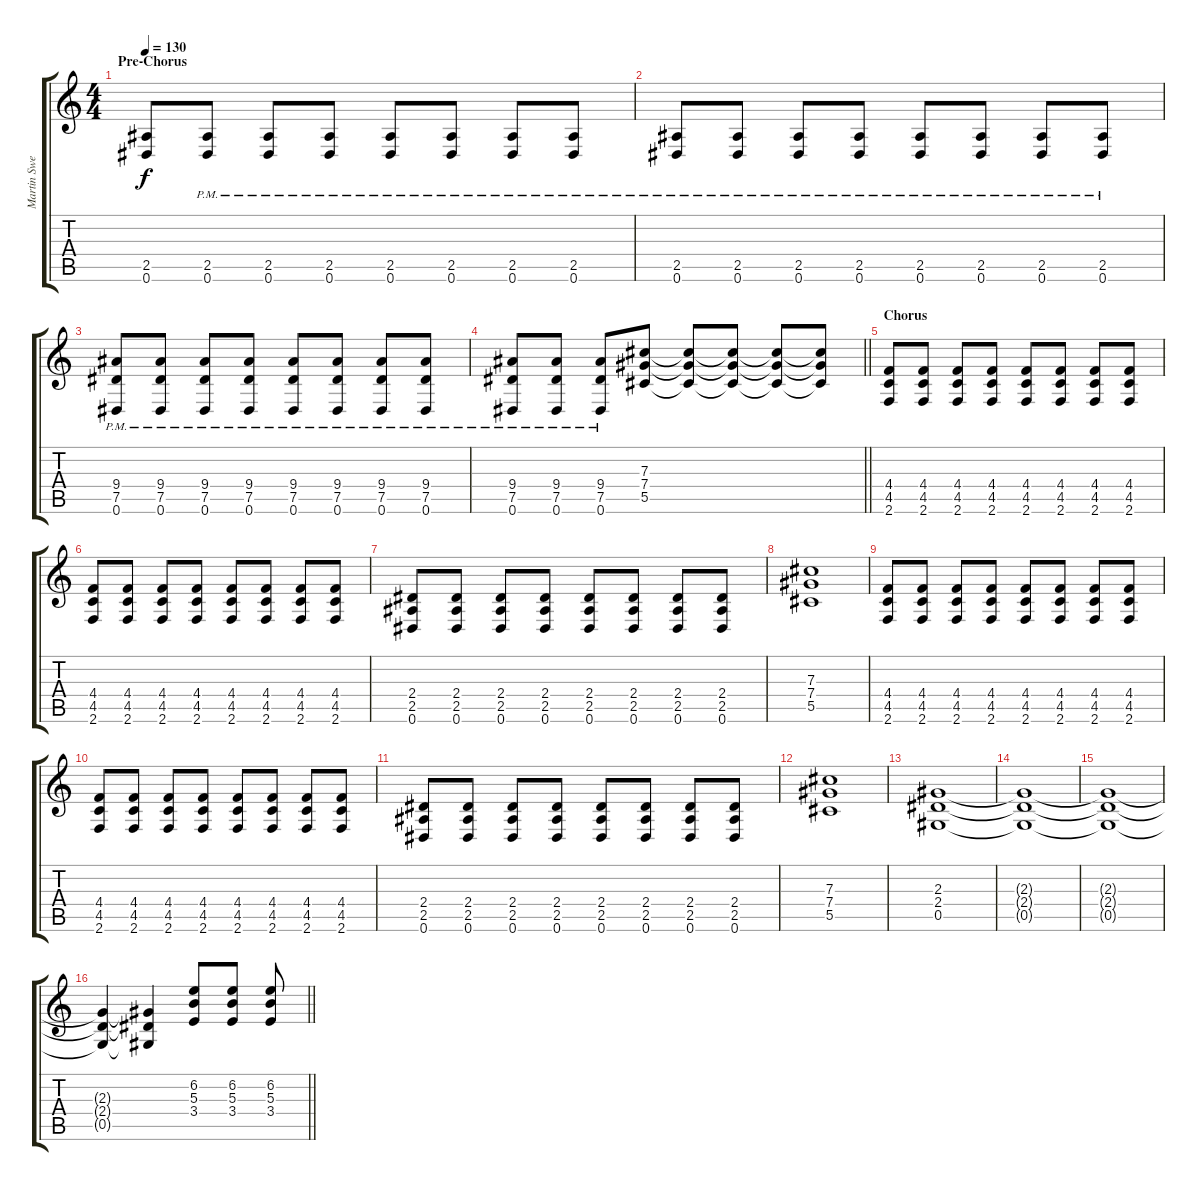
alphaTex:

\track ("Martin Sweet (Guitar 2)" "Martin Swe") {instrument distortionguitar}
\staff {score tabs}
\tuning (Eb4 Bb3 Gb3 Db3 Ab2 Eb2) {hide}
\ts (4 4)
\section ("" "Pre-Chorus")
\tempo 130
\clef g2
\ks c
(2.5 0.6).8{dy f volume 13} (2.5{pm} 0.6{pm}).8 (2.5{pm} 0.6{pm}).8 (2.5{pm} 0.6{pm}).8 (2.5{pm} 0.6{pm}).8 (2.5{pm} 0.6{pm}).8 (2.5{pm} 0.6{pm}).8 (2.5{pm} 0.6{pm}).8 |
(2.5{pm} 0.6{pm}).8 (2.5{pm} 0.6{pm}).8 (2.5{pm} 0.6{pm}).8 (2.5{pm} 0.6{pm}).8 (2.5{pm} 0.6{pm}).8 (2.5{pm} 0.6{pm}).8 (2.5{pm} 0.6{pm}).8 (2.5{pm} 0.6{pm}).8 |
(9.4{pm} 7.5{pm} 0.6{pm}).8 (9.4{pm} 7.5{pm} 0.6{pm}).8 (9.4{pm} 7.5{pm} 0.6{pm}).8 (9.4{pm} 7.5{pm} 0.6{pm}).8 (9.4{pm} 7.5{pm} 0.6{pm}).8 (9.4{pm} 7.5{pm} 0.6{pm}).8 (9.4{pm} 7.5{pm} 0.6{pm}).8 (9.4{pm} 7.5{pm} 0.6{pm}).8 |
\barLineRight lightlight
(9.4{pm} 7.5{pm} 0.6{pm}).8 (9.4{pm} 7.5{pm} 0.6{pm}).8 (9.4{pm} 7.5{pm} 0.6{pm}).8 (7.3 7.4 5.5).8 (7.3{t} 7.4{t} 5.5{t}).8 (7.3{t} 7.4{t} 5.5{t}).8 (7.3{t} 7.4{t} 5.5{t}).8 (7.3{t} 7.4{t} 5.5{t}).8 |
\section ("" "Chorus")
(4.4 4.5 2.6).8 (4.4 4.5 2.6).8 (4.4 4.5 2.6).8 (4.4 4.5 2.6).8 (4.4 4.5 2.6).8 (4.4 4.5 2.6).8 (4.4 4.5 2.6).8 (4.4 4.5 2.6).8 |
(4.4 4.5 2.6).8 (4.4 4.5 2.6).8 (4.4 4.5 2.6).8 (4.4 4.5 2.6).8 (4.4 4.5 2.6).8 (4.4 4.5 2.6).8 (4.4 4.5 2.6).8 (4.4 4.5 2.6).8 |
(2.4 2.5 0.6).8 (2.4 2.5 0.6).8 (2.4 2.5 0.6).8 (2.4 2.5 0.6).8 (2.4 2.5 0.6).8 (2.4 2.5 0.6).8 (2.4 2.5 0.6).8 (2.4 2.5 0.6).8 |
(7.3 7.4 5.5).1 |
(4.4 4.5 2.6).8 (4.4 4.5 2.6).8 (4.4 4.5 2.6).8 (4.4 4.5 2.6).8 (4.4 4.5 2.6).8 (4.4 4.5 2.6).8 (4.4 4.5 2.6).8 (4.4 4.5 2.6).8 |
(4.4 4.5 2.6).8 (4.4 4.5 2.6).8 (4.4 4.5 2.6).8 (4.4 4.5 2.6).8 (4.4 4.5 2.6).8 (4.4 4.5 2.6).8 (4.4 4.5 2.6).8 (4.4 4.5 2.6).8 |
(2.4 2.5 0.6).8 (2.4 2.5 0.6).8 (2.4 2.5 0.6).8 (2.4 2.5 0.6).8 (2.4 2.5 0.6).8 (2.4 2.5 0.6).8 (2.4 2.5 0.6).8 (2.4 2.5 0.6).8 |
(7.3 7.4 5.5).1 |
(2.3 2.4 0.5).1{volume 13} |
(2.3{t} 2.4{t} 0.5{t}).1{volume 10} |
(2.3{t} 2.4{t} 0.5{t}).1 |
\barLineRight lightlight
(2.3{t} 2.4{t} 0.5{t}).4 (2.3{t} 2.4{t} 0.5{t}).4 (6.2 5.3 3.4).8 (6.2 5.3 3.4).8 (6.2 5.3 3.4).8
